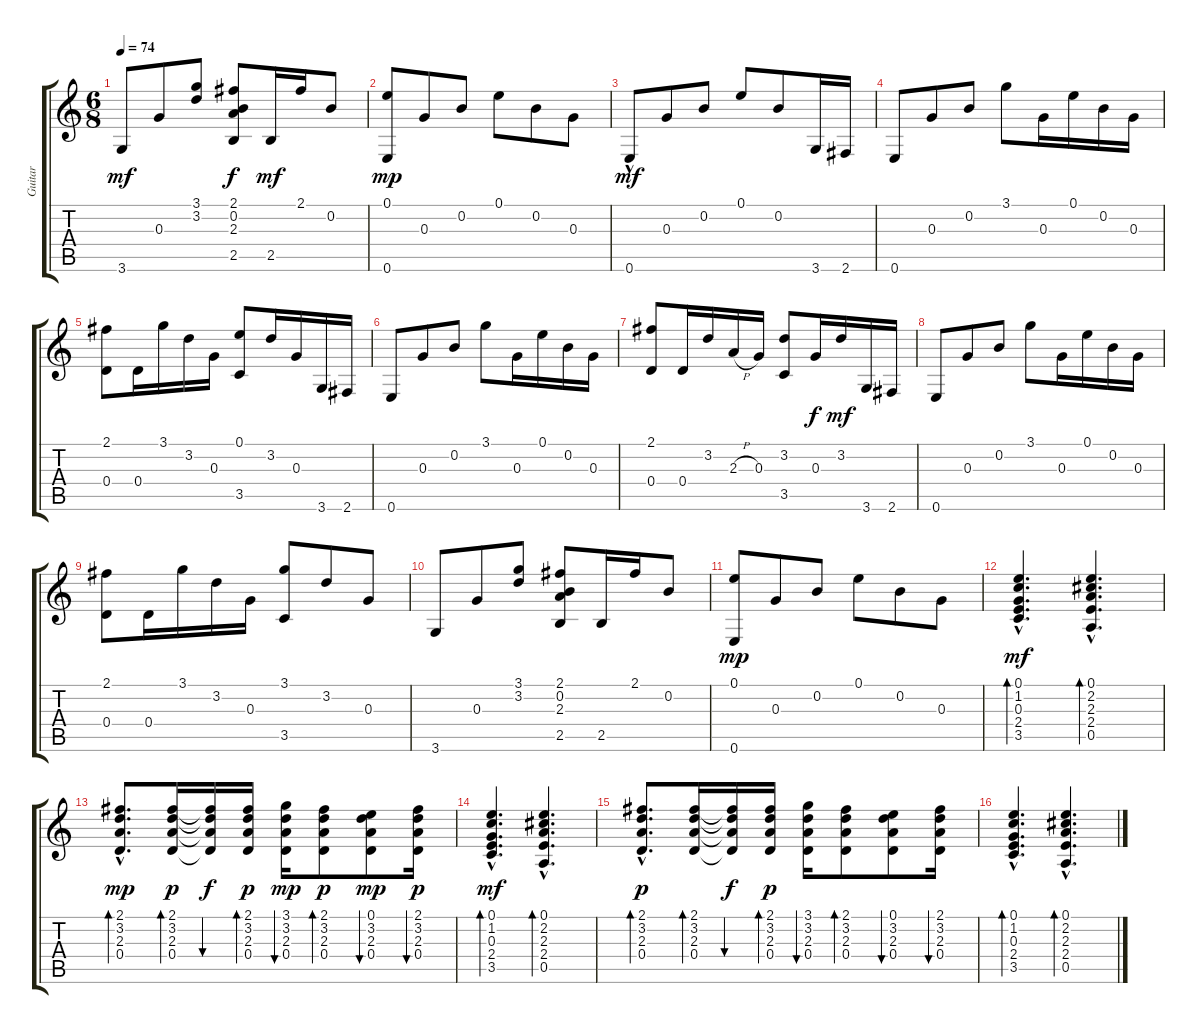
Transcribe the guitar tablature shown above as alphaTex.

\track ("Guitar" "Guitar") {instrument acousticguitarsteel}
\staff {score tabs}
\tuning (E4 B3 G3 D3 A2 E2) {hide}
\ts (6 8)
\tempo 74
\clef g2
\ks c
3.6.8{dy mf} 0.3.8 (3.1 3.2).8 (2.1 0.2 2.3 2.5).8{dy f} 2.5.16{dy mf} 2.1.16 0.2.8 |
(0.1 0.6).8{dy mp} 0.3.8 0.2.8 0.1.8 0.2.8 0.3.8 |
0.6{hac}.8{dy mf} 0.3.8 0.2.8 0.1.8 0.2.8 3.6.16 2.6.16 |
0.6.8 0.3.8 0.2.8 3.1.8 0.3.16 0.1.16 0.2.16 0.3.16 |
(2.1 0.4).8 0.4.16 3.1.16 3.2.16 0.3.16 (0.1 3.5).8 3.2.16 0.3.16 3.6.16 2.6.16 |
0.6.8 0.3.8 0.2.8 3.1.8 0.3.16 0.1.16 0.2.16 0.3.16 |
(2.1 0.4).8 0.4.16 3.2.16 2.3{h}.16 0.3.16 (3.2 3.5).8 0.3.16{dy f} 3.2.16{dy mf} 3.6.16 2.6.16 |
0.6.8 0.3.8 0.2.8 3.1.8 0.3.16 0.1.16 0.2.16 0.3.16 |
(2.1 0.4).8 0.4.16 3.1.16 3.2.16 0.3.16 (3.1 3.5).8 3.2.8 0.3.8 |
3.6.8 0.3.8 (3.1 3.2).8 (2.1 0.2 2.3 2.5).8 2.5.16 2.1.16 0.2.8 |
(0.1 0.6).8{dy mp} 0.3.8 0.2.8 0.1.8 0.2.8 0.3.8 |
(0.1{hac} 1.2{hac} 0.3{hac} 2.4{hac} 3.5{hac}).4{d bd 60 dy mf} (0.1{hac} 2.2{hac} 2.3{hac} 2.4{hac} 0.5{hac}).4{d bd 60} |
(2.1{hac} 3.2{hac} 2.3{hac} 0.4{hac}).8{d bd 60 dy mp} (2.1 3.2 2.3 0.4).16{bd 60 dy p} (2.1{t} 3.2{t} 2.3{t} 0.4{t}).16{bu 60 dy f} (2.1 3.2 2.3 0.4).16{bd 60 dy p} (3.1 3.2 2.3 0.4).16{bu 60 dy mp} (2.1 3.2 2.3 0.4).8{bd 60 dy p} (0.1 3.2 2.3 0.4).8{bu 60 dy mp} (2.1 3.2 2.3 0.4).16{bu 60 dy p} |
(0.1{hac} 1.2{hac} 0.3{hac} 2.4{hac} 3.5{hac}).4{d bd 60 dy mf} (0.1{hac} 2.2{hac} 2.3{hac} 2.4{hac} 0.5{hac}).4{d bd 60} |
(2.1{hac} 3.2{hac} 2.3{hac} 0.4{hac}).8{d bd 60 dy p} (2.1 3.2 2.3 0.4).16{bd 60} (2.1{t} 3.2{t} 2.3{t} 0.4{t}).16{bu 60 dy f} (2.1 3.2 2.3 0.4).16{bd 60 dy p} (3.1 3.2 2.3 0.4).16{bu 60} (2.1 3.2 2.3 0.4).8{bd 60} (0.1 3.2 2.3 0.4).8{bu 60} (2.1 3.2 2.3 0.4).16{bu 60} |
(0.1{hac} 1.2{hac} 0.3{hac} 2.4{hac} 3.5{hac}).4{d bd 60} (0.1{hac} 2.2{hac} 2.3{hac} 2.4{hac} 0.5{hac}).4{d bd 60}
